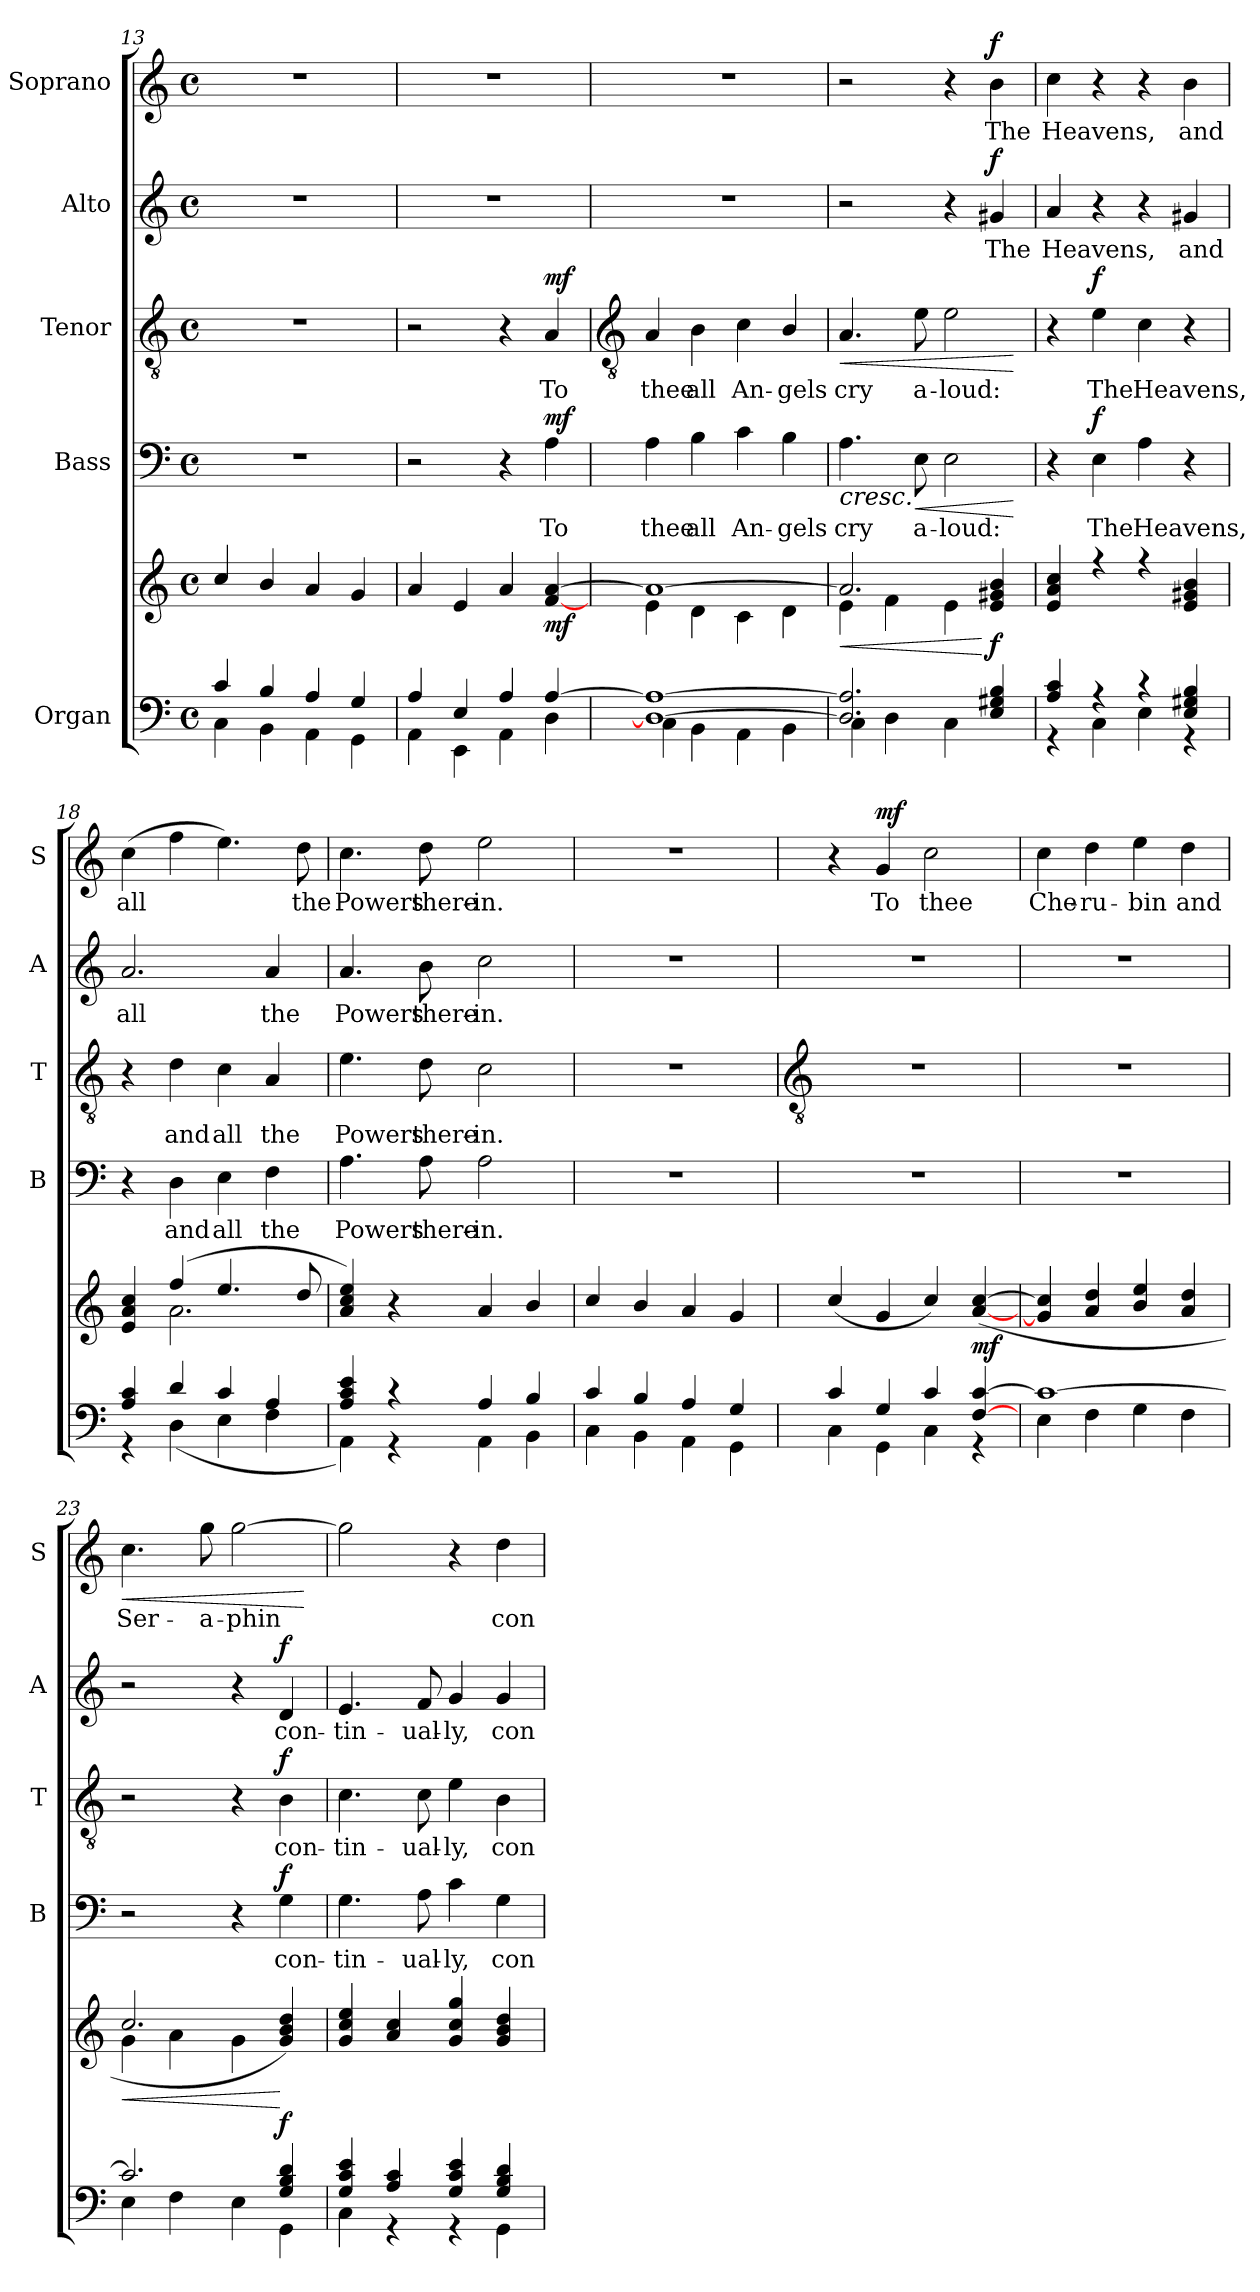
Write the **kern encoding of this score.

**kern	**kern	**dynam	**kern	**text	**dynam	**kern	**text	**dynam	**kern	**text	**dynam	**kern	**text	**dynam
*part5	*part5	*part5	*part4	*part4	*part4	*part3	*part3	*part3	*part2	*part2	*part2	*part1	*part1	*part1
*staff6	*staff5	*staff5/6	*staff4	*staff4	*staff4	*staff3	*staff3	*staff3	*staff2	*staff2	*staff2	*staff1	*staff1	*staff1
*I"Organ	*	*	*I"Bass	*	*	*I"Tenor	*	*	*I"Alto	*	*	*I"Soprano	*	*
*	*	*	*I'B	*	*	*I'T	*	*	*I'A	*	*	*I'S	*	*
*clefF4	*clefG2	*	*clefF4	*	*	*clefGv2	*	*	*clefG2	*	*	*clefG2	*	*
*k[]	*k[]	*	*k[]	*	*	*k[]	*	*	*k[]	*	*	*k[]	*	*
*C:	*C:	*	*C:	*	*	*C:	*	*	*C:	*	*	*C:	*	*
*M4/4	*M4/4	*	*M4/4	*	*	*M4/4	*	*	*M4/4	*	*	*M4/4	*	*
*met(c)	*met(c)	*	*met(c)	*	*	*met(c)	*	*	*met(c)	*	*	*met(c)	*	*
=13	=13	=13	=13	=13	=13	=13	=13	=13	=13	=13	=13	=13	=13	=13
*^	*^	*	*	*	*	*	*	*	*	*	*	*	*	*
4c/	4C\	4cc/	2ryy	.	1r	.	.	1r	.	.	1r	.	.	1r	.	.
4B/	4BB\	4b/	.	.	.	.	.	.	.	.	.	.	.	.	.	.
4A/	4AA\	4a/	2ryy	.	.	.	.	.	.	.	.	.	.	.	.	.
4G/	4GG\	4g/	.	.	.	.	.	.	.	.	.	.	.	.	.	.
=14	=14	=14	=14	=14	=14	=14	=14	=14	=14	=14	=14	=14	=14	=14	=14	=14
4A/	4AA\	4a/	2ryy	.	2r	.	.	2r	.	.	1r	.	.	1r	.	.
4E/	4EE\	4e/	.	.	.	.	.	.	.	.	.	.	.	.	.	.
4A/	4AA\	4a/	2ryy	.	4r	.	.	4r	.	.	.	.	.	.	.	.
!	!	!	!	!LO:DY:b	!	!LO:LY:b	!LO:DY:b	!	!LO:LY:b	!LO:DY:b	!	!	!	!	!	!
[4A/	(<4D\	[4f/ [4a/	.	mf	4A	To	mf	4A	To	mf	.	.	.	.	.	.
!!LO:LB:g=z
=15	=15	=15	=15	=15	=15	=15	=15	=15	=15	=15	=15	=15	=15	=15	=15	=15
*	*	*	*	*	*	*	*	*clefGv2	*	*	*	*	*	*	*	*
!	!	!	!	!	!	!LO:LY:b	!	!	!LO:LY:b	!	!	!	!	!	!	!
1D/_ 1A/_	4C\	1a/_	4e\	.	4A	thee	.	4A	thee	.	1r	.	.	1r	.	.
!	!	!	!	!	!	!LO:LY:b	!	!	!LO:LY:b	!	!	!	!	!	!	!
.	4BB\	.	4d\	.	4B	all	.	4B	all	.	.	.	.	.	.	.
!	!	!	!	!	!	!LO:LY:b	!	!	!LO:LY:b	!	!	!	!	!	!	!
.	4AA\	.	4c\	.	4c	An-	.	4c	An-	.	.	.	.	.	.	.
!	!	!	!	!	!	!LO:LY:b	!	!	!LO:LY:b	!	!	!	!	!	!	!
.	4BB\	.	4d\	.	4B	-gels	.	4B/	-gels	.	.	.	.	.	.	.
=16	=16	=16	=16	=16	=16	=16	=16	=16	=16	=16	=16	=16	=16	=16	=16	=16
!	!	!	!	!LO:HP:b	!	!LO:LY:b	!LO:HP:b	!	!LO:LY:b	!LO:HP:b	!	!	!	!	!	!
2.D/] 2.A/]	4C\	2.a/]	4e\	<	4.A	cry	<	4.A	cry	<	2r	.	.	2r	.	.
.	4D\	.	4f\	.	.	.	.	.	.	.	.	.	.	.	.	.
!	!	!	!	!	!	!LO:LY:b	!LO:HP:b	!	!LO:LY:b	!	!	!	!	!	!	!
.	.	.	.	.	8E	a-	<	8e	a-	.	.	.	.	.	.	.
!	!	!	!	!	!	!LO:LY:b	!	!	!LO:LY:b	!	!	!	!	!	!	!
.	4C\	.	4e\)	.	2E	-loud:	.	2e	-loud:	.	4r	.	.	4r	.	.
!	!	!	!	!LO:DY:n=1:b	!	!	!	!	!	!	!	!LO:LY:b	!LO:DY:b	!	!LO:LY:b	!LO:DY:b
4E/ 4G#X/ 4B/	4ryy	4e/ 4g#X/ 4b/	4ryy	[ f	.	.	.	.	.	.	4g#X	The	f	4b	The	f
*v	*v	*	*	*	*	*	*	*	*	*	*	*	*	*	*	*
*	*v	*v	*	*	*	*	*	*	*	*	*	*	*	*	*
.	.	.	.	.	[ [	.	.	[	.	.	.	.	.	.
=17	=17	=17	=17	=17	=17	=17	=17	=17	=17	=17	=17	=17	=17	=17
*^	*^	*	*	*	*	*	*	*	*	*	*	*	*	*
!	!	!	!	!	!	!	!	!	!	!	!	!LO:LY:b	!	!	!LO:LY:b	!
4A/ 4c/	4r	4e/ 4a/ 4cc/	1ryy	.	4r	.	.	4r	.	.	4a	Heavens,	.	4cc	Heavens,	.
!	!	!	!	!	!	!LO:LY:b	!LO:DY:b	!	!LO:LY:b	!LO:DY:b	!	!	!	!	!	!
4r	4C\	4r	.	.	4E	The	f	4e	The	f	4r	.	.	4r	.	.
!	!	!	!	!	!	!LO:LY:b	!	!	!LO:LY:b	!	!	!	!	!	!	!
4r	4E\	4r	.	.	4A	Heavens,	.	4c	Heavens,	.	4r	.	.	4r	.	.
!	!	!	!	!	!	!	!	!	!	!	!	!LO:LY:b	!	!	!LO:LY:b	!
4E/ 4G#X/ 4B/	4r	4e/ 4g#X/ 4b/	.	.	4r	.	.	4r	.	.	4g#X	and	.	4b	and	.
=18	=18	=18	=18	=18	=18	=18	=18	=18	=18	=18	=18	=18	=18	=18	=18	=18
!	!	!	!	!	!	!	!	!	!	!	!	!LO:LY:b	!	!	!LO:LY:b	!
4A/ 4c/	4r	4e/ 4a/ 4cc/	4ryy	.	4r	.	.	4r	.	.	2.a	all	.	(>4cc	all	.
!	!	!	!	!	!	!LO:LY:b	!	!	!LO:LY:b	!	!	!	!	!	!	!
4d/	(>4D\	(>4ff/	2.a\	.	4D	and	.	4d	and	.	.	.	.	4ff	.	.
!	!	!	!	!	!	!LO:LY:b	!	!	!LO:LY:b	!	!	!	!	!	!	!
4c/	4E\	4.ee/	.	.	4E	all	.	4c	all	.	.	.	.	4.ee)	.	.
!	!	!	!	!	!	!LO:LY:b	!	!	!LO:LY:b	!	!	!LO:LY:b	!	!	!	!
4A/	4F\	.	.	.	4F	the	.	4A	the	.	4a	the	.	.	.	.
!	!	!	!	!	!	!	!	!	!	!	!	!	!	!	!LO:LY:b	!
.	.	8dd/	.	.	.	.	.	.	.	.	.	.	.	8dd	the	.
=19	=19	=19	=19	=19	=19	=19	=19	=19	=19	=19	=19	=19	=19	=19	=19	=19
!	!	!	!	!	!	!LO:LY:b	!	!	!LO:LY:b	!	!	!LO:LY:b	!	!	!LO:LY:b	!
4A/ 4c/ 4e/	4AA\)	4a/ 4cc/ 4ee/)	2ryy	.	4.A	Powers	.	4.e	Powers	.	4.a	Powers	.	4.cc	Powers	.
4r	4r	4r	.	.	.	.	.	.	.	.	.	.	.	.	.	.
!	!	!	!	!	!	!LO:LY:b	!	!	!LO:LY:b	!	!	!LO:LY:b	!	!	!LO:LY:b	!
.	.	.	.	.	8A	there-	.	8d	there-	.	8b	there-	.	8dd	there-	.
!	!	!	!	!	!	!LO:LY:b	!	!	!LO:LY:b	!	!	!LO:LY:b	!	!	!LO:LY:b	!
4A/	4AA\	4a/	2ryy	.	2A	-in.	.	2c	-in.	.	2cc	-in.	.	2ee	-in.	.
4B/	4BB\	4b/	.	.	.	.	.	.	.	.	.	.	.	.	.	.
=20	=20	=20	=20	=20	=20	=20	=20	=20	=20	=20	=20	=20	=20	=20	=20	=20
4c/	4C\	4cc/	2ryy	.	1r	.	.	1r	.	.	1r	.	.	1r	.	.
4B/	4BB\	4b/	.	.	.	.	.	.	.	.	.	.	.	.	.	.
4A/	4AA\	4a/	2ryy	.	.	.	.	.	.	.	.	.	.	.	.	.
4G/	4GG\	4g/	.	.	.	.	.	.	.	.	.	.	.	.	.	.
!!LO:LB:g=z
=21	=21	=21	=21	=21	=21	=21	=21	=21	=21	=21	=21	=21	=21	=21	=21	=21
*	*	*	*	*	*	*	*	*clefGv2	*	*	*	*	*	*	*	*
4c/	4C\	(>4cc/	2ryy	.	1r	.	.	1r	.	.	1r	.	.	4r	.	.
!	!	!	!	!	!	!	!	!	!	!	!	!	!	!	!LO:LY:b	!LO:DY:b
4G/	4GG\	4g/	.	.	.	.	.	.	.	.	.	.	.	4g	To	mf
!	!	!	!	!	!	!	!	!	!	!	!	!	!	!	!LO:LY:b	!
4c/	4C\	4cc/)	2ryy	.	.	.	.	.	.	.	.	.	.	2cc	thee	.
!	!	!	!	!LO:DY:b	!	!	!	!	!	!	!	!	!	!	!	!
[4F/ [4c/	4r	(>[4a/ [4cc/	.	mf	.	.	.	.	.	.	.	.	.	.	.	.
=22	=22	=22	=22	=22	=22	=22	=22	=22	=22	=22	=22	=22	=22	=22	=22	=22
!	!	!	!	!	!	!	!	!	!	!	!	!	!	!	!LO:LY:b	!
1c/_	4E\	4g/] 4cc/]	2ryy	.	1r	.	.	1r	.	.	1r	.	.	4cc	Che-	.
!	!	!	!	!	!	!	!	!	!	!	!	!	!	!	!LO:LY:b	!
.	4F\	4a/ 4dd/	.	.	.	.	.	.	.	.	.	.	.	4dd	-ru-	.
!	!	!	!	!	!	!	!	!	!	!	!	!	!	!	!LO:LY:b	!
.	4G\	4b/ 4ee/	2ryy	.	.	.	.	.	.	.	.	.	.	4ee	-bin	.
!	!	!	!	!	!	!	!	!	!	!	!	!	!	!	!LO:LY:b	!
.	4F\	4a/ 4dd/	.	.	.	.	.	.	.	.	.	.	.	4dd	and	.
=23	=23	=23	=23	=23	=23	=23	=23	=23	=23	=23	=23	=23	=23	=23	=23	=23
!	!	!	!	!LO:HP:b	!	!	!	!	!	!	!	!	!	!	!LO:LY:b	!LO:HP:b
2.c/]	4E\	2.cc/	4g\	<	2r	.	.	2r	.	.	2r	.	.	4.cc	Ser-	<
.	4F\	.	4a\	.	.	.	.	.	.	.	.	.	.	.	.	.
!	!	!	!	!	!	!	!	!	!	!	!	!	!	!	!LO:LY:b	!
.	.	.	.	.	.	.	.	.	.	.	.	.	.	8gg	-a-	.
!	!	!	!	!	!	!	!	!	!	!	!	!	!	!	!LO:LY:b	!
.	4E\	.	4g\	.	4r	.	.	4r	.	.	4r	.	.	[2gg	-phin	.
!	!	!	!	!LO:DY:n=1:a=2	!	!LO:LY:b	!LO:DY:b	!	!LO:LY:b	!LO:DY:b	!	!LO:LY:b	!LO:DY:b	!	!	!
4G/ 4B/ 4d/	4GG\	4g/ 4b/ 4dd/)	4ryy	[ f	4G	con-	f	4B	con-	f	4d	con-	f	.	.	.
*v	*v	*	*	*	*	*	*	*	*	*	*	*	*	*	*	*
*	*v	*v	*	*	*	*	*	*	*	*	*	*	*	*	*
.	.	.	.	.	.	.	.	.	.	.	.	.	.	[
=24	=24	=24	=24	=24	=24	=24	=24	=24	=24	=24	=24	=24	=24	=24
*^	*^	*	*	*	*	*	*	*	*	*	*	*	*	*
!	!	!	!	!	!	!LO:LY:b	!	!	!LO:LY:b	!	!	!LO:LY:b	!	!	!	!
4G/ 4c/ 4e/	4C\	4g/ 4cc/ 4ee/	2ryy	.	4.G	-tin-	.	4.c	-tin-	.	4.e	-tin-	.	2gg]	.	.
4A/ 4c/	4r	4a/ 4cc/	.	.	.	.	.	.	.	.	.	.	.	.	.	.
!	!	!	!	!	!	!LO:LY:b	!	!	!LO:LY:b	!	!	!LO:LY:b	!	!	!	!
.	.	.	.	.	8A	-ual-	.	8c	-ual-	.	8f	-ual-	.	.	.	.
!	!	!	!	!	!	!LO:LY:b	!	!	!LO:LY:b	!	!	!LO:LY:b	!	!	!	!
4G/ 4c/ 4e/	4r	4g/ 4cc/ 4gg/	2ryy	.	4c	-ly,	.	4e	-ly,	.	4g	-ly,	.	4r	.	.
!	!	!	!	!	!	!LO:LY:b	!	!	!LO:LY:b	!	!	!LO:LY:b	!	!	!LO:LY:b	!
4G/ 4B/ 4d/	4GG\	4g/ 4b/ 4dd/	.	.	4G	con-	.	4B	con-	.	4g	con-	.	4dd	con-	.
*v	*v	*	*	*	*	*	*	*	*	*	*	*	*	*	*	*
*	*v	*v	*	*	*	*	*	*	*	*	*	*	*	*	*
=	=	=	=	=	=	=	=	=	=	=	=	=	=	=
*-	*-	*-	*-	*-	*-	*-	*-	*-	*-	*-	*-	*-	*-	*-
